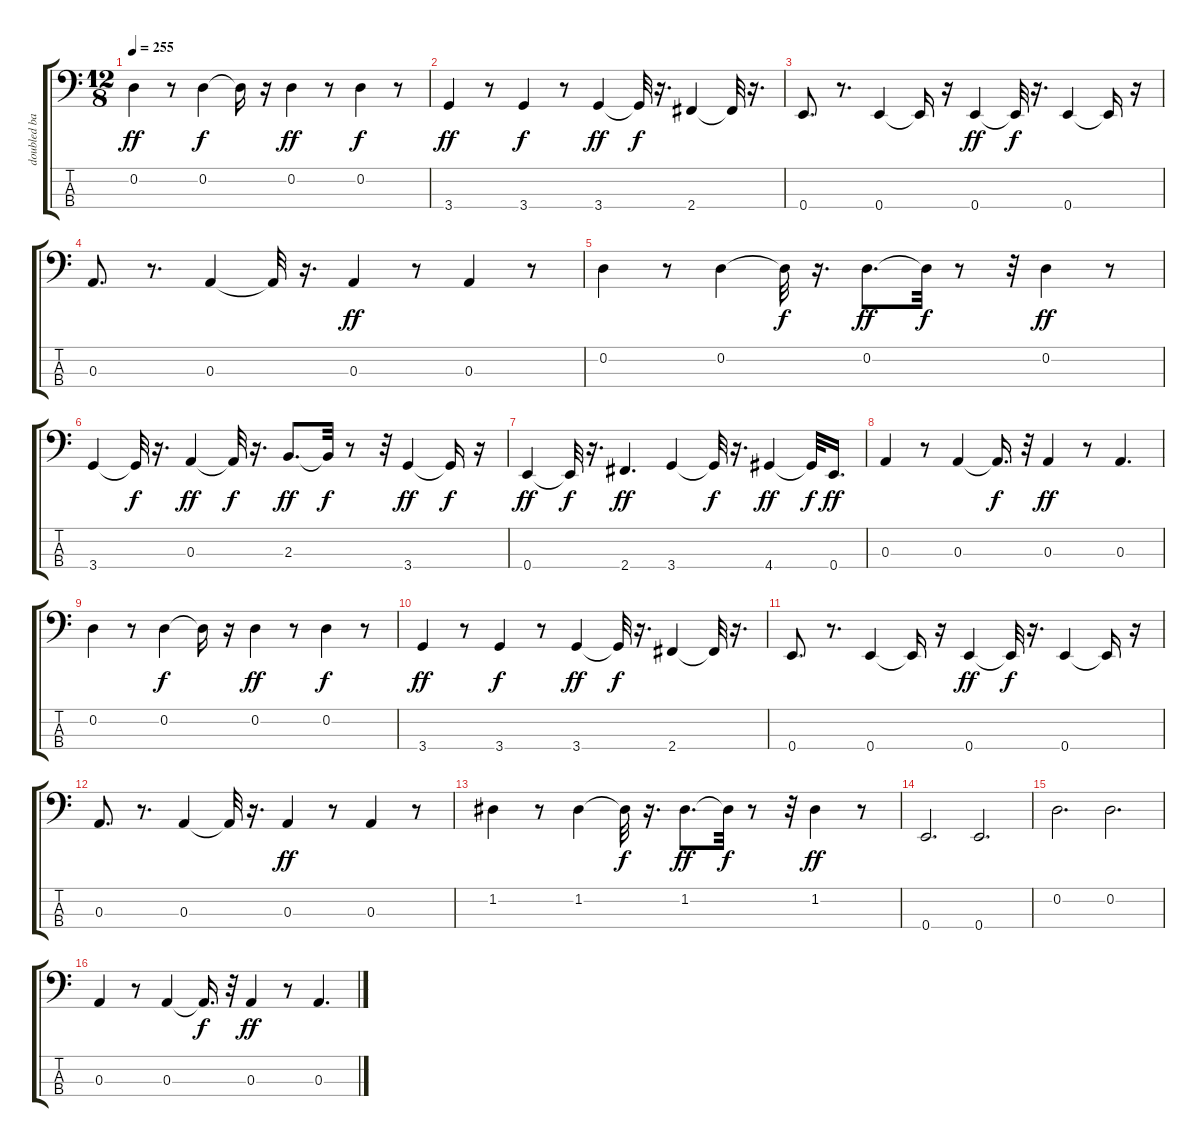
\track ("doubled bass        " "doubled ba") {instrument electricbassfinger}
\staff {score tabs}
\tuning (G2 D2 A1 E1) {hide}
\ts (12 8)
\tempo 255
\clef f4
\ks c
0.2.4{dy ff} r.8 0.2.4{dy f} 0.2{t}.16 r.16 0.2.4{dy ff} r.8 0.2.4{dy f} r.8 |
3.4.4{dy ff} r.8 3.4.4{dy f} r.8 3.4.4{dy ff} 3.4{t}.32{dy f} r.16{d} 2.4.4 2.4{t}.32 r.16{d} |
0.4.8{d} r.8{d} 0.4.4 0.4{t}.16 r.16 0.4.4{dy ff} 0.4{t}.32{dy f} r.16{d} 0.4.4 0.4{t}.16 r.16 |
0.3.8{d} r.8{d} 0.3.4 0.3{t}.32 r.16{d} 0.3.4{dy ff} r.8 0.3.4 r.8 |
0.2.4 r.8 0.2.4 0.2{t}.32{dy f} r.16{d} 0.2.8{d dy ff} 0.2{t}.32{dy f} r.8 r.32 0.2.4{dy ff} r.8 |
3.4.4 3.4{t}.32{dy f} r.16{d} 0.3.4{dy ff} 0.3{t}.32{dy f} r.16{d} 2.3.8{d dy ff} 2.3{t}.32{dy f} r.8 r.32 3.4.4{dy ff} 3.4{t}.16{dy f} r.16 |
0.4.4{dy ff} 0.4{t}.32{dy f} r.16{d} 2.4.4{d dy ff} 3.4.4 3.4{t}.32{dy f} r.16{d} 4.4.4{dy ff} 4.4{t}.32{dy f} 0.4.16{d dy ff} |
0.3.4 r.8 0.3.4 0.3{t}.16{d dy f} r.32 0.3.4{dy ff} r.8 0.3.4{d} |
0.2.4 r.8 0.2.4{dy f} 0.2{t}.16 r.16 0.2.4{dy ff} r.8 0.2.4{dy f} r.8 |
3.4.4{dy ff} r.8 3.4.4{dy f} r.8 3.4.4{dy ff} 3.4{t}.32{dy f} r.16{d} 2.4.4 2.4{t}.32 r.16{d} |
0.4.8{d} r.8{d} 0.4.4 0.4{t}.16 r.16 0.4.4{dy ff} 0.4{t}.32{dy f} r.16{d} 0.4.4 0.4{t}.16 r.16 |
0.3.8{d} r.8{d} 0.3.4 0.3{t}.32 r.16{d} 0.3.4{dy ff} r.8 0.3.4 r.8 |
1.2.4 r.8 1.2.4 1.2{t}.32{dy f} r.16{d} 1.2.8{d dy ff} 1.2{t}.32{dy f} r.8 r.32 1.2.4{dy ff} r.8 |
0.4.2{d} 0.4.2{d} |
0.2.2{d} 0.2.2{d} |
0.3.4 r.8 0.3.4 0.3{t}.16{d dy f} r.32 0.3.4{dy ff} r.8 0.3.4{d}
